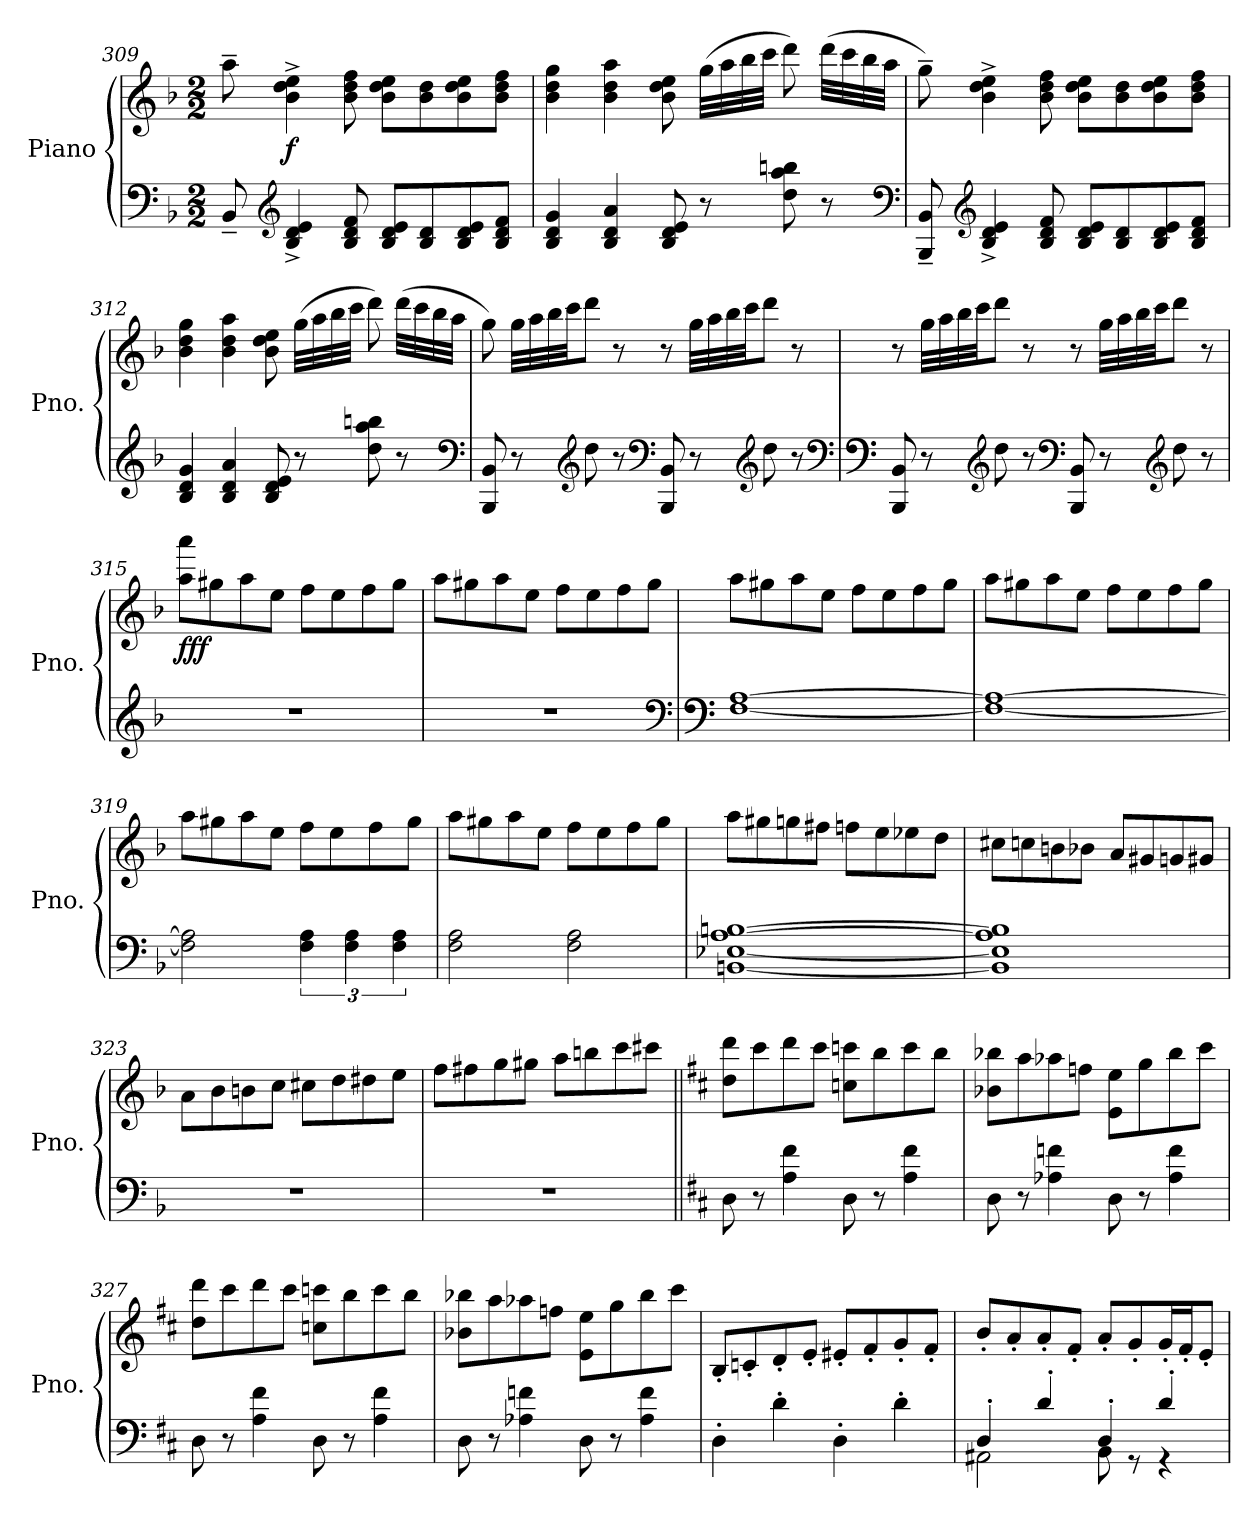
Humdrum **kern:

**kern	**kern	**dynam
*part1	*part1	*part1
*staff2	*staff1	*staff1/2
*I"Piano	*	*
*I'Pno.	*	*
!!LO:PB:g=z
*clefF4	*clefG2	*
*k[b-]	*k[b-]	*
*F:	*F:	*
*M2/2	*M2/2	*
=309	=309	=309
8BB-~/	8aa~\	.
*clefG2	*	*
!	!	!LO:DY:b
4B-/^ 4d/^ 4e/^	4b-\^ 4dd\^ 4ee\^	f
8B-/ 8d/ 8f/	8b-\ 8dd\ 8ff\	.
8B-/ 8d/ 8e/L	8b-\ 8dd\ 8ee\L	.
8B-/ 8d/	8b-\ 8dd\	.
8B-/ 8d/ 8e/	8b-\ 8dd\ 8ee\	.
8B-/ 8d/ 8f/J	8b-\ 8dd\ 8ff\J	.
!!LO:PB:g=z
=310	=310	=310
4B-/ 4d/ 4g/	4b-\ 4dd\ 4gg\	.
4B-/ 4d/ 4a/	4b-\ 4dd\ 4aa\	.
8B-/ 8d/ 8e/	8b-\ 8dd\ 8ee\	.
8r	(32gg\LLL	.
.	32aa\	.
.	32bb-\	.
.	32ccc\JJJ	.
8dd\ 8aa\ 8bbn\	8ddd\)	.
8r	(32ddd\LLL	.
.	32ccc\	.
.	32bb-\	.
.	32aa\JJJ	.
*clefF4	*	*
=311	=311	=311
8BBB-/~ 8BB-/~	8gg~\)	.
*clefG2	*	*
4B-/^ 4d/^ 4e/^	4b-\^ 4dd\^ 4ee\^	.
8B-/ 8d/ 8f/	8b-\ 8dd\ 8ff\	.
8B-/ 8d/ 8e/L	8b-\ 8dd\ 8ee\L	.
8B-/ 8d/	8b-\ 8dd\	.
8B-/ 8d/ 8e/	8b-\ 8dd\ 8ee\	.
8B-/ 8d/ 8f/J	8b-\ 8dd\ 8ff\J	.
!!LO:PB:g=z
=312	=312	=312
4B-/ 4d/ 4g/	4b-\ 4dd\ 4gg\	.
4B-/ 4d/ 4a/	4b-\ 4dd\ 4aa\	.
8B-/ 8d/ 8e/	8b-\ 8dd\ 8ee\	.
8r	(32gg\LLL	.
.	32aa\	.
.	32bb-\	.
.	32ccc\JJJ	.
8dd\ 8aa\ 8bbn\	8ddd\)	.
8r	(32ddd\LLL	.
.	32ccc\	.
.	32bb-\	.
.	32aa\JJJ	.
*clefF4	*	*
!!LO:PB:g=z
=313	=313	=313
8BBB-/ 8BB-/	8gg\)	.
8r	32gg\LLL	.
.	32aa\	.
.	32bb-\	.
.	32ccc\JJ	.
*clefG2	*	*
8dd\	8ddd\J	.
8r	8r	.
*clefF4	*	*
8BBB-/ 8BB-/	8r	.
8r	32gg\LLL	.
.	32aa\	.
.	32bb-\	.
.	32ccc\JJ	.
*clefG2	*	*
8dd\	8ddd\J	.
8r	8r	.
*clefF4	*	*
!!LO:PB:g=z
=314	=314	=314
*clefF4	*	*
8BBB-/ 8BB-/	8r	.
8r	32gg\LLL	.
.	32aa\	.
.	32bb-\	.
.	32ccc\JJ	.
*clefG2	*	*
8dd\	8ddd\J	.
8r	8r	.
*clefF4	*	*
8BBB-/ 8BB-/	8r	.
8r	32gg\LLL	.
.	32aa\	.
.	32bb-\	.
.	32ccc\JJ	.
*clefG2	*	*
8dd\	8ddd\J	.
8r	8r	.
!!LO:PB:g=z
=315	=315	=315
!	!	!LO:DY:b
1r	8aa\ 8aaa\L	fff
.	8gg#X\	.
.	8aa\	.
.	8ee\J	.
.	8ff\L	.
.	8ee\	.
.	8ff\	.
.	8gg#\J	.
=316	=316	=316
1r	8aa\L	.
.	8gg#X\	.
.	8aa\	.
.	8ee\J	.
.	8ff\L	.
.	8ee\	.
.	8ff\	.
.	8gg#\J	.
*clefF4	*	*
=317	=317	=317
*clefF4	*	*
[1F [1A	8aa\L	.
.	8gg#X\	.
.	8aa\	.
.	8ee\J	.
.	8ff\L	.
.	8ee\	.
.	8ff\	.
.	8gg#\J	.
=318	=318	=318
1F_ 1A_	8aa\L	.
.	8gg#X\	.
.	8aa\	.
.	8ee\J	.
.	8ff\L	.
.	8ee\	.
.	8ff\	.
.	8gg#\J	.
!!LO:PB:g=z
=319	=319	=319
2F\] 2A\]	8aa\L	.
.	8gg#X\	.
.	8aa\	.
.	8ee\J	.
6F\ 6A\	8ff\L	.
.	8ee\	.
6F\ 6A\	.	.
.	8ff\	.
6F\ 6A\	.	.
.	8gg#\J	.
=320	=320	=320
2F\ 2A\	8aa\L	.
.	8gg#X\	.
.	8aa\	.
.	8ee\J	.
2F\ 2A\	8ff\L	.
.	8ee\	.
.	8ff\	.
.	8gg#\J	.
!!LO:PB:g=z
=321	=321	=321
[1BBn [1E-X [1A [1Bn	8aa\L	.
.	8gg#X\	.
.	8ggn\	.
.	8ff#X\J	.
.	8ffn\L	.
.	8ee\	.
.	8ee-X\	.
.	8dd\J	.
!!LO:PB:g=z
=322	=322	=322
1BB] 1E-] 1A] 1B]	8cc#X\L	.
.	8ccn\	.
.	8bn\	.
.	8b-X\J	.
.	8a/L	.
.	8g#X/	.
.	8gn/	.
.	8g#X/J	.
=323	=323	=323
1r	8a\L	.
.	8b-\	.
.	8bn\	.
.	8cc\J	.
.	8cc#X\L	.
.	8dd\	.
.	8dd#X\	.
.	8ee\J	.
!!LO:PB:g=z
=324	=324	=324
1r	8ff\L	.
.	8ff#X\	.
.	8gg\	.
.	8gg#X\J	.
.	8aa\L	.
.	8bbn\	.
.	8ccc\	.
.	8ccc#X\J	.
=325||	=325||	=325||
*k[f#c#]	*k[f#c#]	*
*D:	*D:	*
8D\	8dd\ 8ddd\L	.
8r	8ccc#\	.
4A\ 4f#\	8ddd\	.
.	8ccc#\J	.
8D\	8ccn\ 8cccn\L	.
8r	8bb\	.
4A\ 4f#\	8ccc\	.
.	8bb\J	.
!!LO:PB:g=z
=326	=326	=326
8D\	8b-X\ 8bb-X\L	.
8r	8aa\	.
4A-X\ 4fn\	8aa-X\	.
.	8ffn\J	.
8D\	8e\ 8ee\L	.
8r	8gg\	.
4A-\ 4f\	8bb-\	.
.	8ccc#\J	.
=327	=327	=327
8D\	8dd\ 8ddd\L	.
8r	8ccc#\	.
4A\ 4f#\	8ddd\	.
.	8ccc#\J	.
8D\	8ccn\ 8cccn\L	.
8r	8bb\	.
4A\ 4f#\	8ccc\	.
.	8bb\J	.
!!LO:PB:g=z
=328	=328	=328
8D\	8b-X\ 8bb-X\L	.
8r	8aa\	.
4A-X\ 4fn\	8aa-X\	.
.	8ffn\J	.
8D\	8e\ 8ee\L	.
8r	8gg\	.
4A-\ 4f\	8bb-\	.
.	8ccc#\J	.
=329	=329	=329
4D'\	8B'/L	.
.	8cn'/	.
4d'\	8d'/	.
.	8e'/J	.
4D'\	8e#X'/L	.
.	8f#'/	.
4d'\	8g'/	.
.	8f#'/J	.
!!LO:PB:g=z
=330	=330	=330
*^	*	*
4D'/	2AA#X\	8b'/L	.
.	.	8a'/	.
4d'/	.	8a'/	.
.	.	8f#'/J	.
4D'/	8BB\	8a'/L	.
.	8r	8g'/	.
4d'/	4r	16g'/L	.
.	.	16f#'/J	.
.	.	8e'/J	.
*v	*v	*	*
=	=	=
*-	*-	*-
